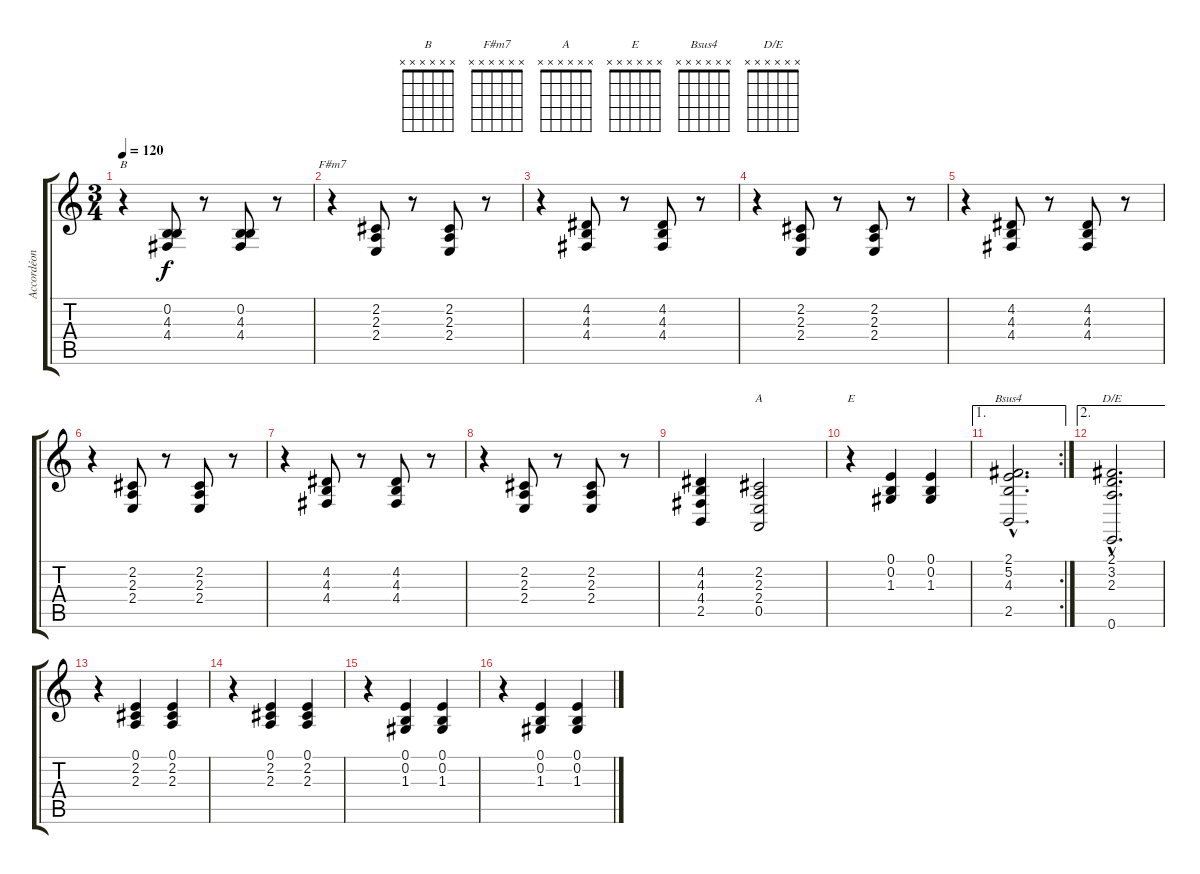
\track ("Accordéon" "Accordéon") {instrument tangoaccordion}
\staff {score tabs}
\tuning (E4 B3 G3 D3 A2 E2) {hide}
\chord ("B" x x x x x x) {firstfret 0}
\chord ("F#m7" x x x x x x) {firstfret 0}
\chord ("A" x x x x x x) {firstfret 0}
\chord ("E" x x x x x x) {firstfret 0}
\chord ("Bsus4" x x x x x x) {firstfret 0}
\chord ("D/E" x x x x x x) {firstfret 0}
\ts (3 4)
\tempo 120
\clef g2
\ks c
r.4{ch "B" dy f} (0.2 4.3 4.4).8 r.8 (0.2 4.3 4.4).8 r.8 |
r.4{ch "F#m7"} (2.2 2.3 2.4).8 r.8 (2.2 2.3 2.4).8 r.8 |
r.4 (4.2 4.3 4.4).8 r.8 (4.2 4.3 4.4).8 r.8 |
r.4 (2.2 2.3 2.4).8 r.8 (2.2 2.3 2.4).8 r.8 |
r.4 (4.2 4.3 4.4).8 r.8 (4.2 4.3 4.4).8 r.8 |
r.4 (2.2 2.3 2.4).8 r.8 (2.2 2.3 2.4).8 r.8 |
r.4 (4.2 4.3 4.4).8 r.8 (4.2 4.3 4.4).8 r.8 |
r.4 (2.2 2.3 2.4).8 r.8 (2.2 2.3 2.4).8 r.8 |
(4.2 4.3 4.4 2.5).4 (2.2 2.3 2.4 0.5).2{ch "A"} |
r.4{ch "E"} (0.1 0.2 1.3).4 (0.1 0.2 1.3).4 |
\ae 1
\rc 2
(2.1{hac} 5.2{hac} 4.3{hac} 2.5{hac}).2{d ch "Bsus4"} |
\ae 2
(2.1{hac} 3.2{hac} 2.3{hac} 0.6{hac}).2{d ch "D/E"} |
r.4 (0.1 2.2 2.3).4 (0.1 2.2 2.3).4 |
r.4 (0.1 2.2 2.3).4 (0.1 2.2 2.3).4 |
r.4 (0.1 0.2 1.3).4 (0.1 0.2 1.3).4 |
r.4 (0.1 0.2 1.3).4 (0.1 0.2 1.3).4
